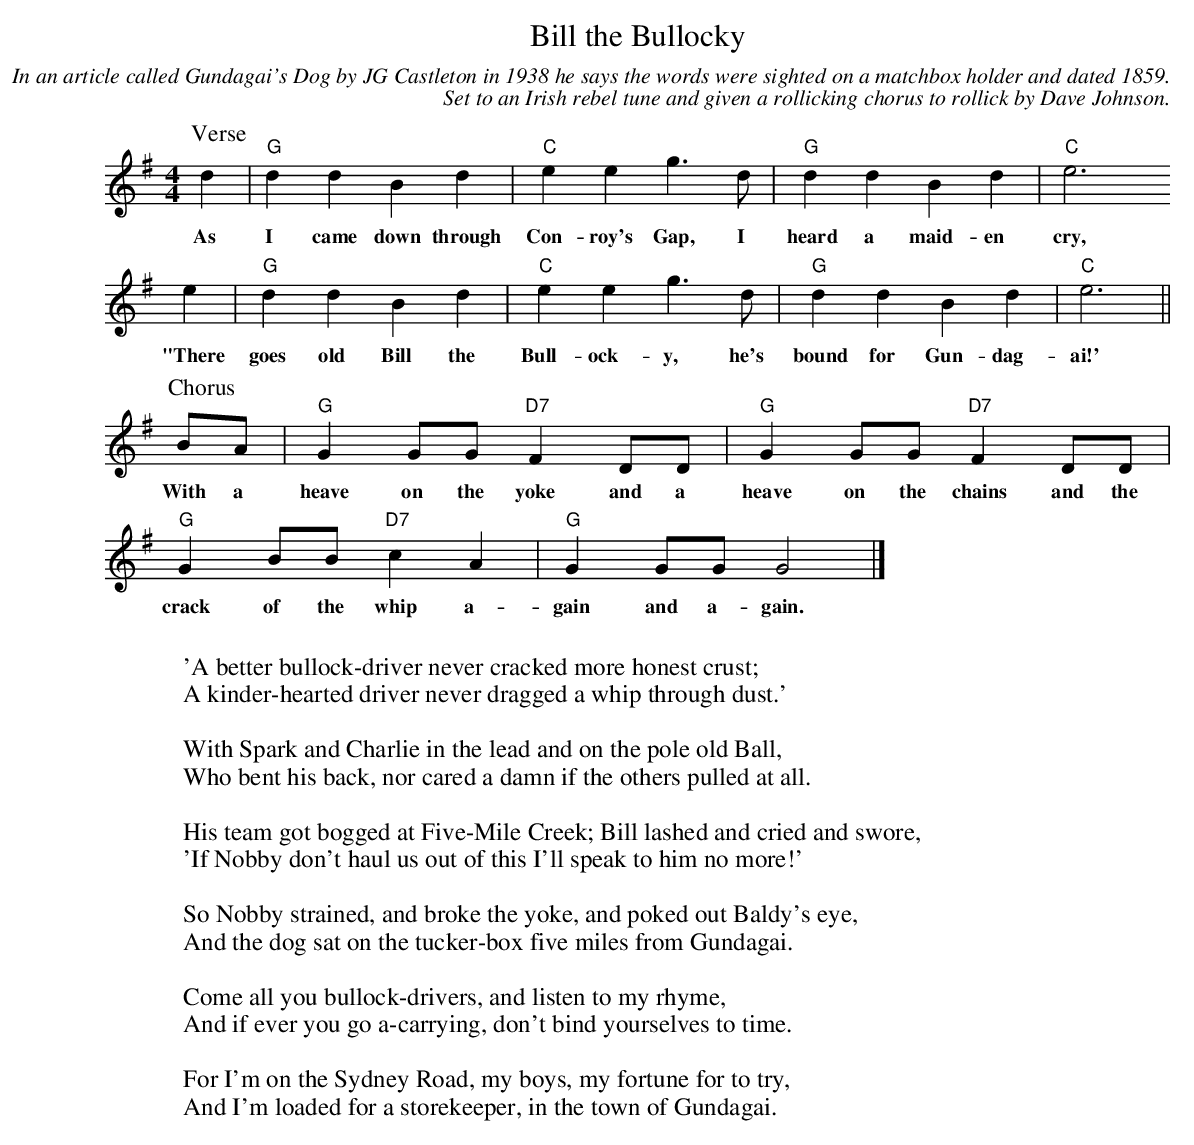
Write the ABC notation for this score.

X:1
T:Bill the Bullocky
C:In an article called Gundagai's Dog by JG Castleton in 1938 he says the words were sighted on a matchbox holder and dated 1859.
C:Set to an Irish rebel tune and given a rollicking chorus to rollick by Dave Johnson.
M:4/4
L:1/4
K:Gmaj
P:Verse
d|"G"ddBd|"C"eeg>d|"G"ddBd|"C"e3
w:As I came down through Con-roy's Gap, I heard a maid-en cry,
e|"G"ddBd|"C"eeg>d|"G"ddBd|"C"e3||
w:"There goes old Bill the Bull-ock-y, he's bound for Gun-dag-ai!'
P:Chorus
B/2A/2|"G"GG/2G/2"D7"FD/2D/2|"G"GG/2G/2"D7"FD/2D/2|"G"GB/2B/2"D7"cA|"G"GG/2G/2 G2|]
w:With a heave on the yoke and a heave on the chains and the crack of the whip a-gain and a-gain.
W:
W:'A better bullock-driver never cracked more honest crust;
W:A kinder-hearted driver never dragged a whip through dust.'
W:
W:With Spark and Charlie in the lead and on the pole old Ball,
W:Who bent his back, nor cared a damn if the others pulled at all.
W:
W:His team got bogged at Five-Mile Creek; Bill lashed and cried and swore,
W:'If Nobby don't haul us out of this I'll speak to him no more!'
W:
W:So Nobby strained, and broke the yoke, and poked out Baldy's eye,
W:And the dog sat on the tucker-box five miles from Gundagai.
W:
W:Come all you bullock-drivers, and listen to my rhyme,
W:And if ever you go a-carrying, don't bind yourselves to time.
W:
W:For I'm on the Sydney Road, my boys, my fortune for to try,
W:And I'm loaded for a storekeeper, in the town of Gundagai.
